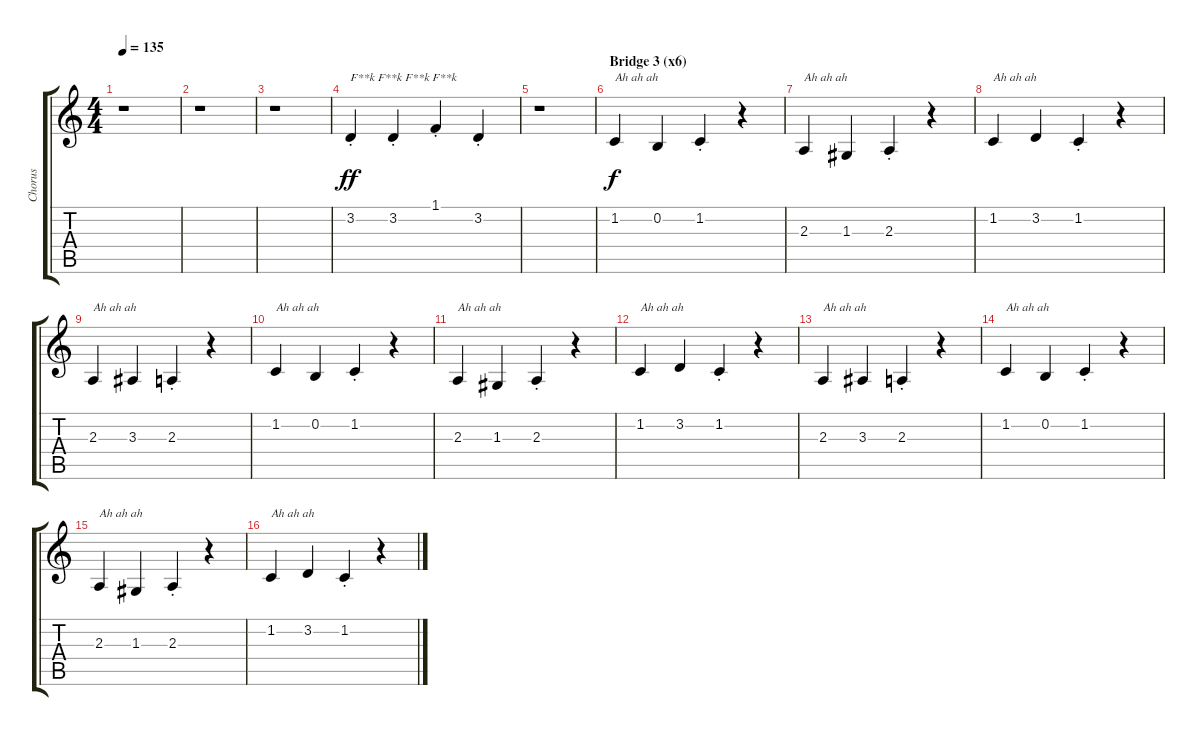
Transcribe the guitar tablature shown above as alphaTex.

\track ("Chorus" "Chorus") {instrument clarinet}
\staff {score tabs}
\tuning (E4 B3 G3 D3 A2 E2) {hide}
\ts (4 4)
\tempo 135
\clef g2
\ks c
r.1{dy ff} |
r.1 |
r.1 |
3.2{st}.4{txt "F**k F**k F**k F**k"} 3.2{st}.4 1.1{st}.4 3.2{st}.4 |
r.1 |
\section ("" "Bridge 3 (x6)")
1.2.4{txt "Ah ah ah" dy f} 0.2.4 1.2{st}.4 r.4 |
2.3.4{txt "Ah ah ah"} 1.3.4 2.3{st}.4 r.4 |
1.2.4{txt "Ah ah ah"} 3.2.4 1.2{st}.4 r.4 |
2.3.4{txt "Ah ah ah"} 3.3.4 2.3{st}.4 r.4 |
1.2.4{txt "Ah ah ah"} 0.2.4 1.2{st}.4 r.4 |
2.3.4{txt "Ah ah ah"} 1.3.4 2.3{st}.4 r.4 |
1.2.4{txt "Ah ah ah"} 3.2.4 1.2{st}.4 r.4 |
2.3.4{txt "Ah ah ah"} 3.3.4 2.3{st}.4 r.4 |
1.2.4{txt "Ah ah ah"} 0.2.4 1.2{st}.4 r.4 |
2.3.4{txt "Ah ah ah"} 1.3.4 2.3{st}.4 r.4 |
1.2.4{txt "Ah ah ah"} 3.2.4 1.2{st}.4 r.4
